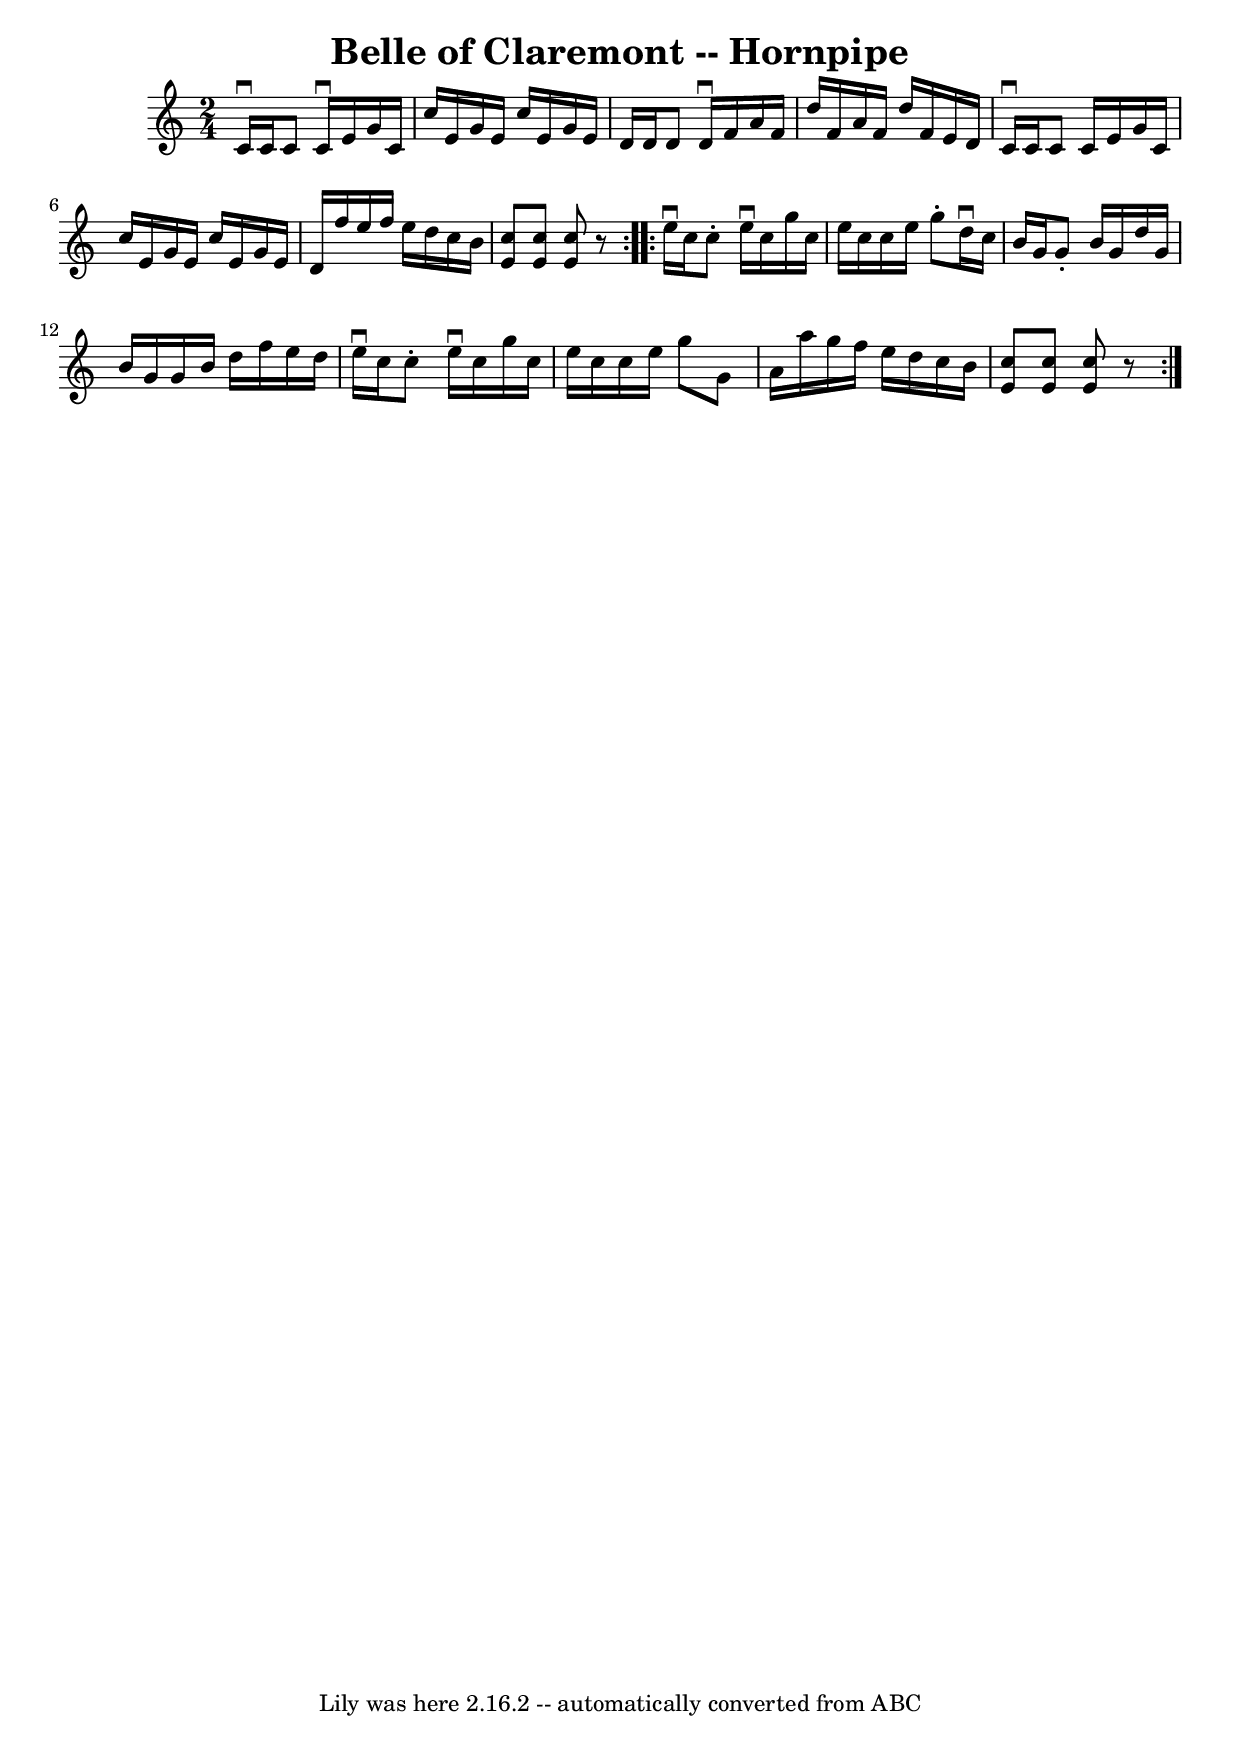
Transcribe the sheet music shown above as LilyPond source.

\version "2.16.2"
\include "Mammoth.ily"
\header {
  %% book = "Cole's 1000 Fiddle Tunes"
  crossRefNumber = "1"
  footnotes = ""
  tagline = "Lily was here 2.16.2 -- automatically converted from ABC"
  title = "Belle of Claremont -- Hornpipe"

}
voicedefault =  {



  \repeat volta 2 {

    \time 2/4 
    \key c \major
    c'16^\downbow c'16 c'8 c'16^\downbow e'16      g'16 c'16   |
    c''16 e'16 g'16 e'16 c''16 e'16         g'16 e'16   |
    d'16 d'16 d'8 d'16^\downbow f'16 a'16        f'16   |
    d''16 f'16 a'16 f'16 d''16 f'16 e'16         d'16   |
    c'16^\downbow c'16 c'8 c'16 e'16 g'16 c'16  |
    c''16 e'16 g'16 e'16 c''16 e'16 g'16 e'16   |
    d'16 f''16 e''16 f''16 e''16 d''16 c''16 b'16   |
    << c''8 e'8   >> << c''8 e'8   >> << c''8 e'8   >> r8 
  } 
  
  \repeat volta 2 {
    e''16^\downbow c''16 c''8-. e''16^\downbow        c''16 g''16 c''16   |
    e''16 c''16 c''16 e''16 g''8-.      d''16^\downbow c''16   |
    b'16 g'16 g'8-. b'16 g'16         d''16 g'16   |
    b'16 g'16 g'16 b'16 d''16 f''16         e''16 d''16   |
    e''16^\downbow c''16 c''8-. e''16^\downbow c''16 g''16 c''16  |
    e''16 c''16 c''16         e''16 g''8 g'8   |
    a'16 a''16 g''16 f''16 e''16         d''16 c''16 b'16   |
    << c''8 e'8   >> << c''8 e'8   >> << 
      c''8 e'8   >> r8 
  }   

}

\score{
  <<

    \context Staff="default"
    {
      \voicedefault 
      
    }

  >>
  \layout {
    
  }
  \midi {
  }

}
